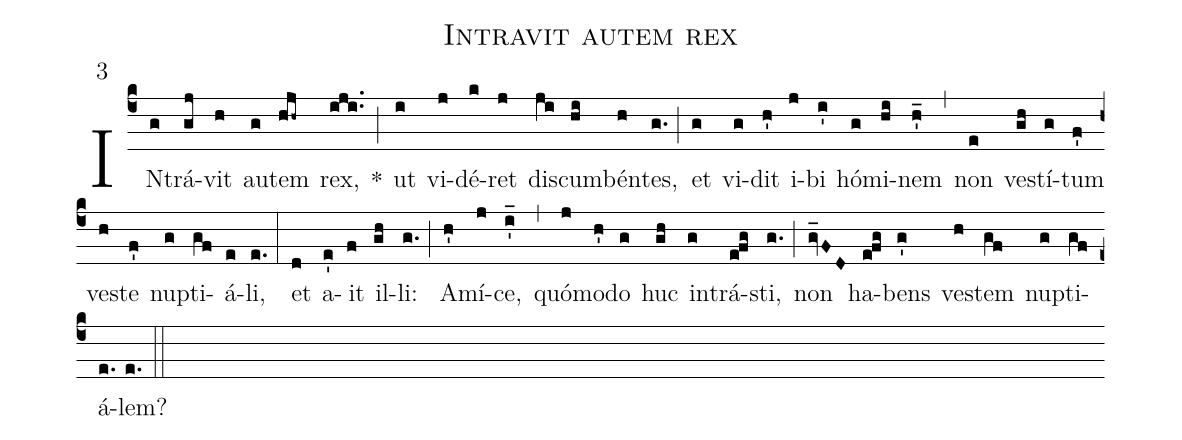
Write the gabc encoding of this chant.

name:Intravit autem rex;
mode:3;
annotation:3;
office-part:Antiphonae;
%%
(c4) IN(g)trá(gj)vit(h) au(g)tem(hjh~) rex,(iji..) *(;) ut(i) vi(j)dé(k)ret(j) di(ji)scum(hi)bén(h)tes,(g.) (;) et(g) vi(g)dit(h') i(j)bi(i') hó(g)mi(hi)nem(h'_) (,) non(e) ve(gh)stí(g)tum(f') ve(h)ste(f') nup(g)ti(gf)á(e)li,(e.) (:) et(d) a(e')it(f) il(gh)li:(g.) (;) A(h')mí(j)ce,(i'_) (,) quó(j)mo(h')do(g) huc(gh) in(g)trá(e!fg)sti,(g.) (;) non(gv_FD) ha(e!fg)bens(g') ve(h)stem(gf) nup(g)ti(gf)á(e.)lem?(e.) (::)
